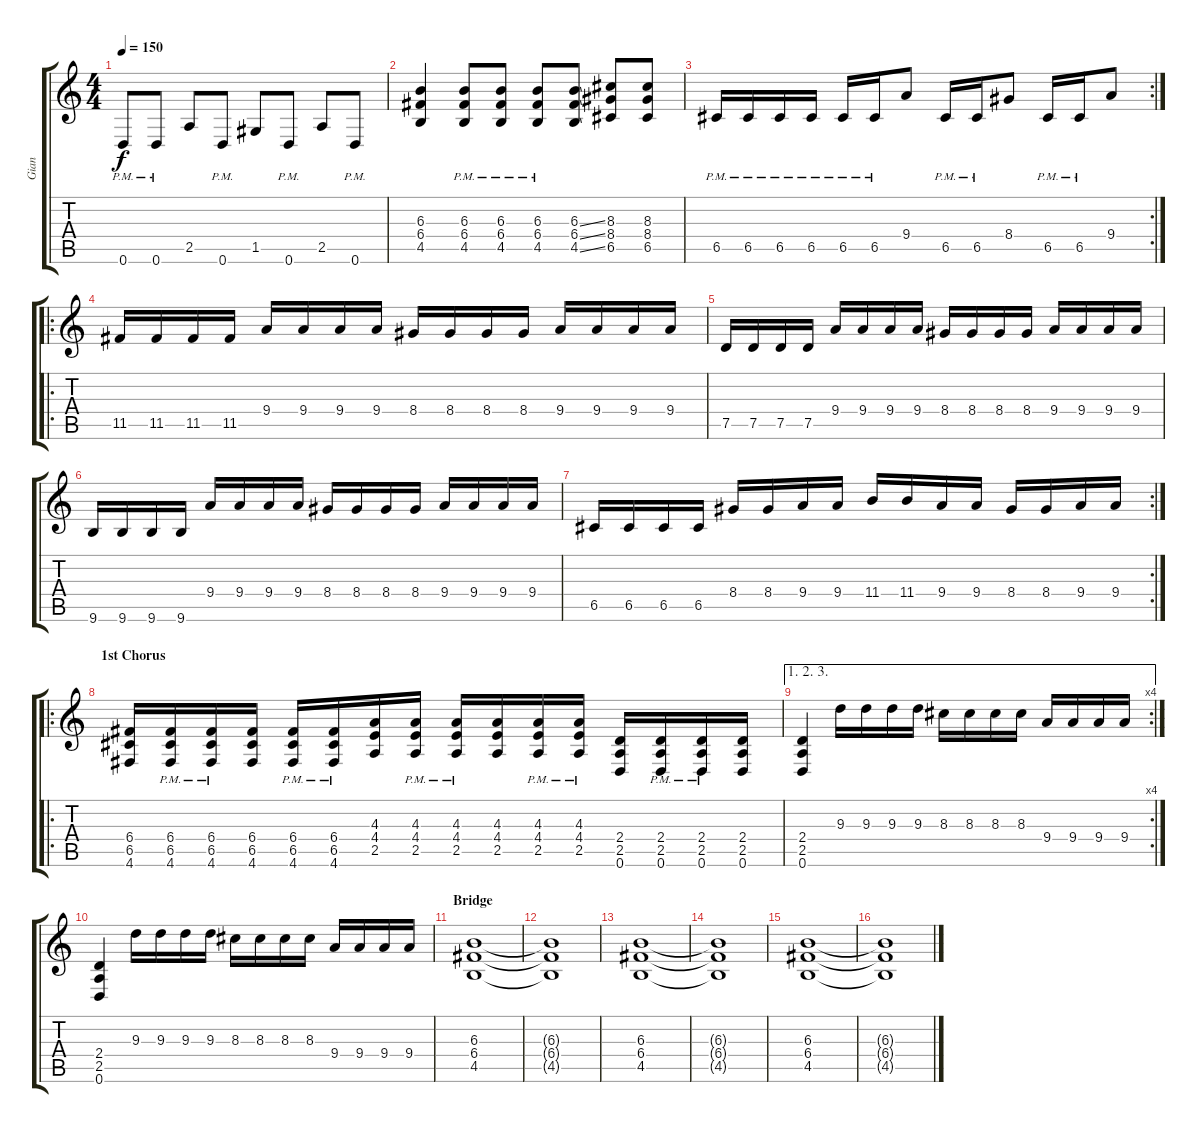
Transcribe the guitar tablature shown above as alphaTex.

\track ("Gian" "Gian") {instrument distortionguitar}
\staff {score tabs}
\tuning (D4 A3 F3 C3 G2 D2) {hide}
\ts (4 4)
\tempo 150
\clef g2
\ks c
0.6{pm}.8{dy f} 0.6{pm}.8 2.5.8 0.6{pm}.8 1.5.8 0.6{pm}.8 2.5.8 0.6{pm}.8 |
(6.3 6.4 4.5).4 (6.3{pm} 6.4{pm} 4.5{pm}).8 (6.3{pm} 6.4{pm} 4.5{pm}).8 (6.3{pm} 6.4{pm} 4.5{pm}).8 (6.3{ss} 6.4{ss} 4.5{ss}).8 (8.3 8.4 6.5).8 (8.3 8.4 6.5).8 |
\rc 2
6.5{pm}.16 6.5{pm}.16 6.5{pm}.16 6.5{pm}.16 6.5{pm}.16 6.5{pm}.16 9.4.8 6.5{pm}.16 6.5{pm}.16 8.4.8 6.5{pm}.16 6.5{pm}.16 9.4.8 |
\ro
11.5.16 11.5.16 11.5.16 11.5.16 9.4.16 9.4.16 9.4.16 9.4.16 8.4.16 8.4.16 8.4.16 8.4.16 9.4.16 9.4.16 9.4.16 9.4.16 |
7.5.16 7.5.16 7.5.16 7.5.16 9.4.16 9.4.16 9.4.16 9.4.16 8.4.16 8.4.16 8.4.16 8.4.16 9.4.16 9.4.16 9.4.16 9.4.16 |
9.6.16 9.6.16 9.6.16 9.6.16 9.4.16 9.4.16 9.4.16 9.4.16 8.4.16 8.4.16 8.4.16 8.4.16 9.4.16 9.4.16 9.4.16 9.4.16 |
\rc 2
6.5.16 6.5.16 6.5.16 6.5.16 8.4.16 8.4.16 9.4.16 9.4.16 11.4.16 11.4.16 9.4.16 9.4.16 8.4.16 8.4.16 9.4.16 9.4.16 |
\ro
\section ("" "1st Chorus")
(6.4 6.5 4.6).16 (6.4{pm} 6.5{pm} 4.6{pm}).16 (6.4{pm} 6.5{pm} 4.6{pm}).16 (6.4 6.5 4.6).16 (6.4{pm} 6.5{pm} 4.6{pm}).16 (6.4{pm} 6.5{pm} 4.6{pm}).16 (4.3 4.4 2.5).16 (4.3{pm} 4.4{pm} 2.5{pm}).16 (4.3{pm} 4.4{pm} 2.5{pm}).16 (4.3 4.4 2.5).16 (4.3{pm} 4.4{pm} 2.5{pm}).16 (4.3{pm} 4.4{pm} 2.5{pm}).16 (2.4 2.5 0.6).16 (2.4{pm} 2.5{pm} 0.6{pm}).16 (2.4{pm} 2.5{pm} 0.6{pm}).16 (2.4 2.5 0.6).16 |
\ae (1 2 3)
\rc 4
(2.4 2.5 0.6).4 9.3.16 9.3.16 9.3.16 9.3.16 8.3.16 8.3.16 8.3.16 8.3.16 9.4.16 9.4.16 9.4.16 9.4.16 |
(2.4 2.5 0.6).4 9.3.16 9.3.16 9.3.16 9.3.16 8.3.16 8.3.16 8.3.16 8.3.16 9.4.16 9.4.16 9.4.16 9.4.16 |
\section ("" "Bridge")
(6.3 6.4 4.5).1 |
(6.3{t} 6.4{t} 4.5{t}).1 |
(6.3 6.4 4.5).1 |
(6.3{t} 6.4{t} 4.5{t}).1 |
(6.3 6.4 4.5).1 |
(6.3{t} 6.4{t} 4.5{t}).1
